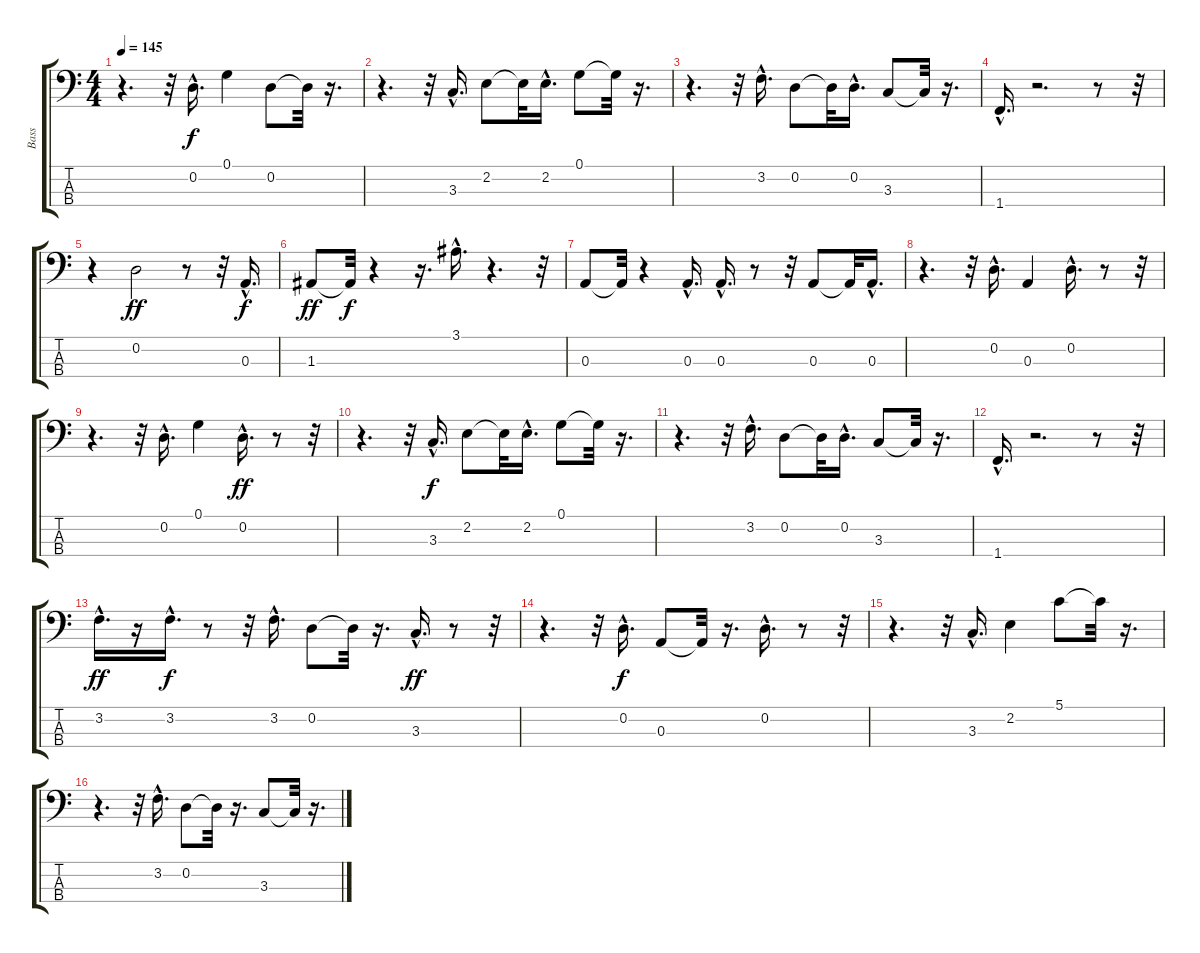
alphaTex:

\track ("Bass" "Bass") {instrument fretlessbass}
\staff {score tabs}
\tuning (G2 D2 A1 E1) {hide}
\ts (4 4)
\tempo 145
\clef f4
\ks c
r.4{d dy f} r.32 0.2{hac}.16{d} 0.1.4 0.2.8 0.2{t}.32 r.16{d} |
r.4{d} r.32 3.3{hac}.16{d} 2.2.8 2.2{t}.32 2.2{hac}.16{d} 0.1.8 0.1{t}.32 r.16{d} |
r.4{d} r.32 3.2{hac}.16{d} 0.2.8 0.2{t}.32 0.2{hac}.16{d} 3.3.8 3.3{t}.32 r.16{d} |
1.4{hac}.16{d} r.2{d} r.8 r.32 |
r.4 0.2.2{dy ff} r.8 r.32 0.3{hac}.16{d dy f} |
1.3.8{dy ff} 1.3{t}.32{dy f} r.4 r.16{d} 3.1{hac}.16{d} r.4{d} r.32 |
0.3.8 0.3{t}.32 r.4 0.3{hac}.16{d} 0.3{hac}.16{d} r.8 r.32 0.3.8 0.3{t}.32 0.3{hac}.16{d} |
r.4{d} r.32 0.2{hac}.16{d} 0.3.4 0.2{hac}.16{d} r.8 r.32 |
r.4{d} r.32 0.2{hac}.16{d} 0.1.4 0.2{hac}.16{d dy ff} r.8 r.32 |
r.4{d} r.32 3.3{hac}.16{d dy f} 2.2.8 2.2{t}.32 2.2{hac}.16{d} 0.1.8 0.1{t}.32 r.16{d} |
r.4{d} r.32 3.2{hac}.16{d} 0.2.8 0.2{t}.32 0.2{hac}.16{d} 3.3.8 3.3{t}.32 r.16{d} |
1.4{hac}.16{d} r.2{d} r.8 r.32 |
3.2{hac}.16{d dy ff} r.16 3.2{hac}.16{d dy f} r.8 r.32 3.2{hac}.16{d} 0.2.8 0.2{t}.32 r.16{d} 3.3{hac}.16{d dy ff} r.8 r.32 |
r.4{d} r.32 0.2{hac}.16{d dy f} 0.3.8 0.3{t}.32 r.16{d} 0.2{hac}.16{d} r.8 r.32 |
r.4{d} r.32 3.3{hac}.16{d} 2.2.4 5.1.8 5.1{t}.32 r.16{d} |
r.4{d} r.32 3.2{hac}.16{d} 0.2.8 0.2{t}.32 r.16{d} 3.3.8 3.3{t}.32 r.16{d}
